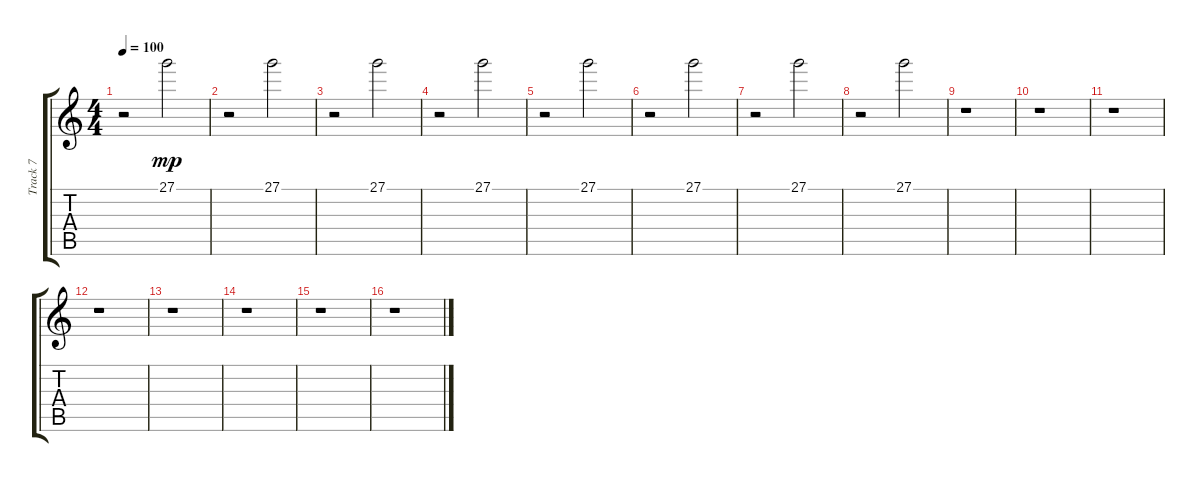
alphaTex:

\track ("Track 7" "Track 7") {instrument lead1square}
\staff {score tabs}
\tuning (E4 B3 G3 D3 A2 E2) {hide}
\ts (4 4)
\tempo 100
\clef g2
\ks c
r.2{dy mp} 27.1.2 |
r.2 27.1.2 |
r.2 27.1.2 |
r.2 27.1.2 |
r.2 27.1.2 |
r.2 27.1.2 |
r.2 27.1.2 |
r.2 27.1.2 |
r.1 |
r.1 |
r.1 |
r.1 |
r.1 |
r.1 |
r.1 |
r.1
